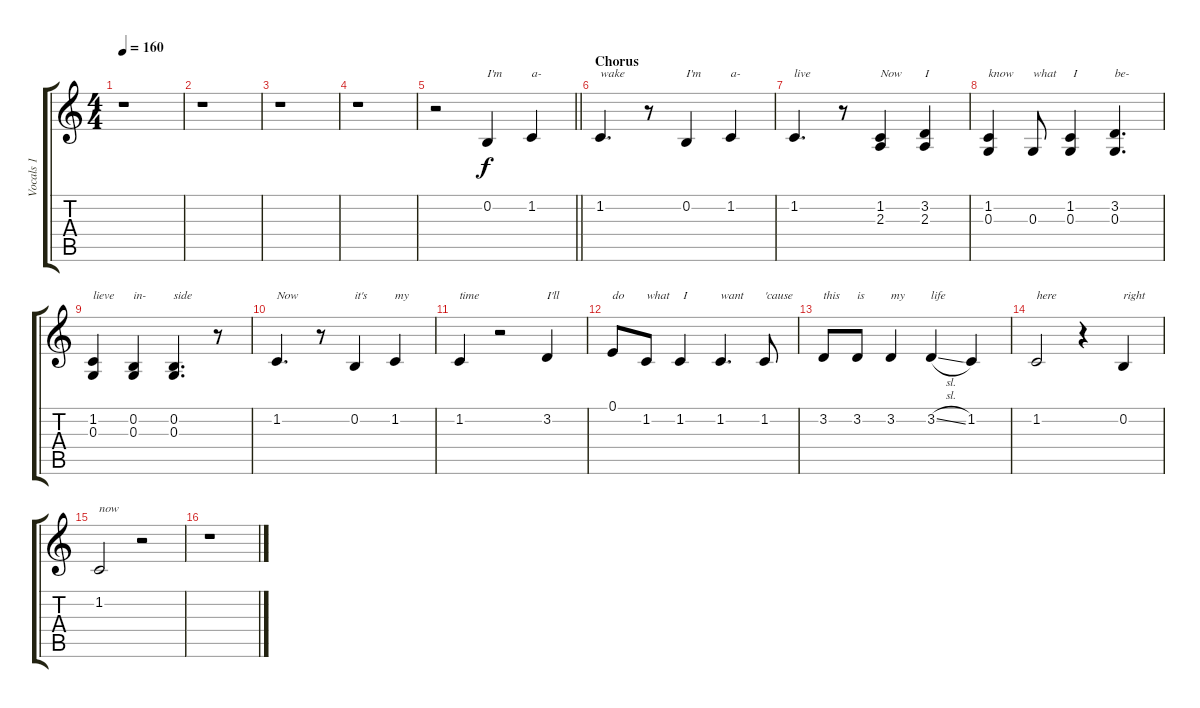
\track ("Vocals 1" "Vocals 1") {instrument lead2sawtooth}
\staff {score tabs}
\tuning (E4 B3 G3 D3 A2 E2) {hide}
\ts (4 4)
\tempo 160
\clef g2
\ks c
r.1{dy f} |
r.1 |
r.1 |
r.1 |
\barLineRight lightlight
r.2 0.2.4{txt "I'm"} 1.2.4{txt "a-"} |
\section ("" "Chorus")
1.2.4{d txt "wake"} r.8 0.2.4{txt "I'm"} 1.2.4{txt "a-"} |
1.2.4{d txt "live"} r.8 (1.2 2.3).4{txt "Now"} (3.2 2.3).4{txt "I"} |
(1.2 0.3).4{txt "know"} 0.3.8{txt "what"} (1.2 0.3).4{txt " I"} (3.2 0.3).4{d txt "be-"} |
(1.2 0.3).4{txt "lieve"} (0.2 0.3).4{txt "in-"} (0.2 0.3).4{d txt "side"} r.8 |
1.2.4{d txt "Now"} r.8 0.2.4{txt "it's"} 1.2.4{txt "my"} |
1.2.4{txt "time"} r.2 3.2.4{txt "I'll"} |
0.1.8{txt "do"} 1.2.8{txt "what"} 1.2.4{txt " I"} 1.2.4{d txt "want"} 1.2.8{txt "'cause"} |
3.2.8{txt "this"} 3.2.8{txt "is"} 3.2.4{txt "my"} 3.2{sl}.4{txt "life"} 1.2.4 |
1.2.2{txt "here"} r.4 0.2.4{txt "right"} |
1.2.2{txt "now"} r.2 |
r.1
